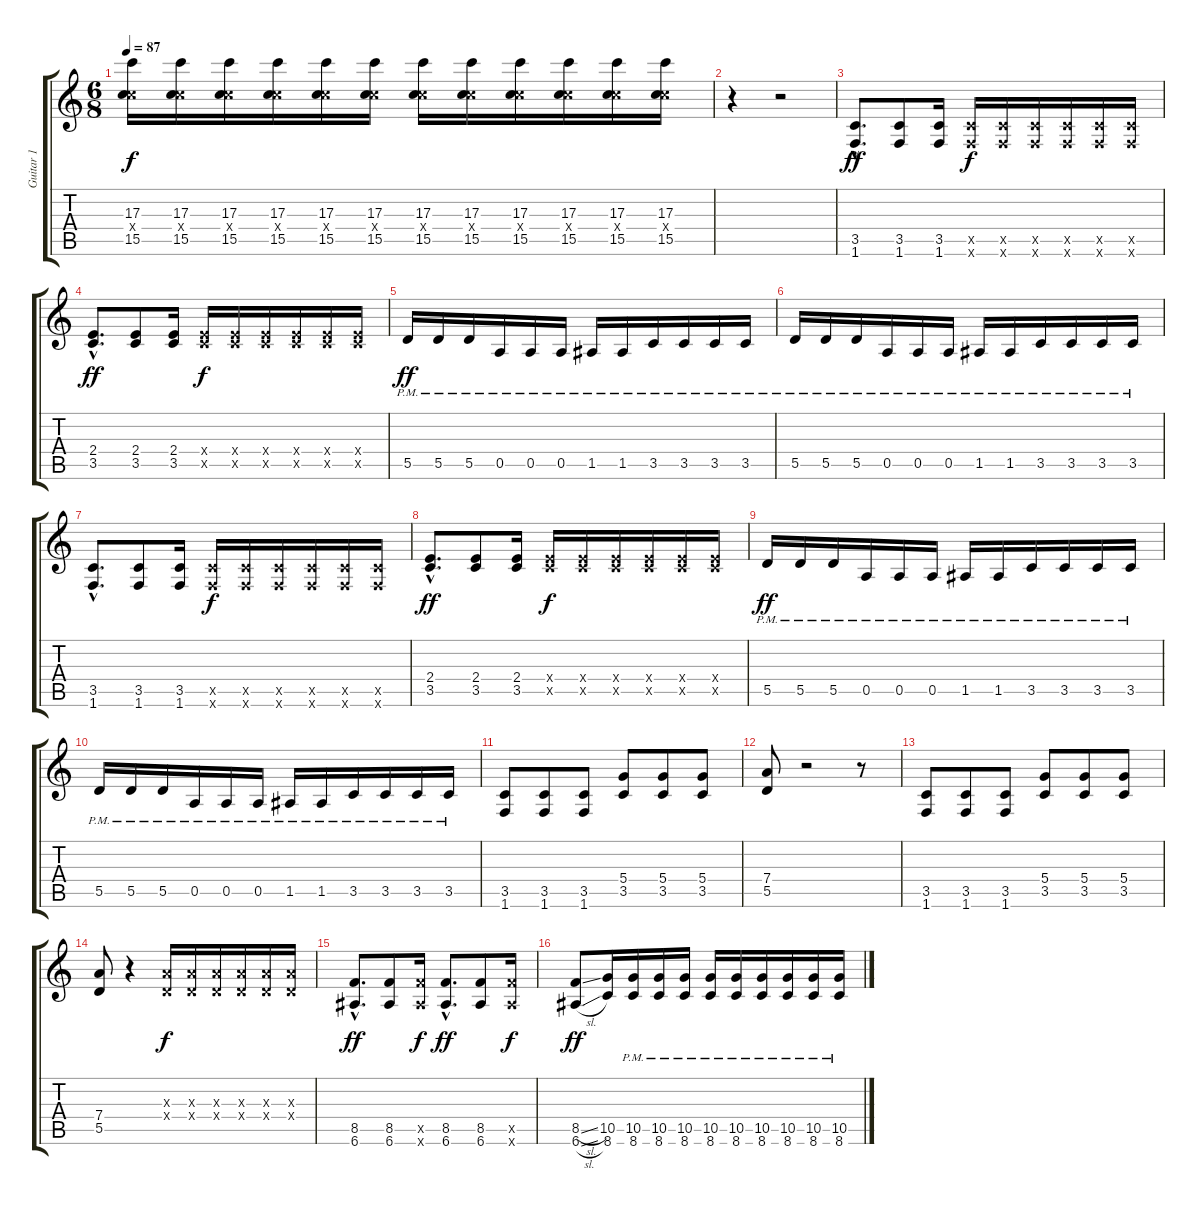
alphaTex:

\track ("Guitar 1" "Guitar 1") {instrument distortionguitar}
\staff {score tabs}
\tuning (E4 B3 G3 D3 A2 E2) {hide}
\ts (6 8)
\tempo 87
\clef g2
\ks c
(17.3 10.4{x} 15.5).16{dy f} (17.3 10.4{x} 15.5).16 (17.3 10.4{x} 15.5).16 (17.3 10.4{x} 15.5).16 (17.3 10.4{x} 15.5).16 (17.3 10.4{x} 15.5).16 (17.3 10.4{x} 15.5).16 (17.3 10.4{x} 15.5).16 (17.3 10.4{x} 15.5).16 (17.3 10.4{x} 15.5).16 (17.3 10.4{x} 15.5).16 (17.3 10.4{x} 15.5).16 |
r.4 r.2 |
(3.5{hac} 1.6{hac}).8{d dy ff} (3.5 1.6).8 (3.5 1.6).16 (3.5{x} 1.6{x}).16{dy f} (3.5{x} 1.6{x}).16 (3.5{x} 1.6{x}).16 (3.5{x} 1.6{x}).16 (3.5{x} 1.6{x}).16 (3.5{x} 1.6{x}).16 |
(2.4{hac} 3.5{hac}).8{d dy ff} (2.4 3.5).8 (2.4 3.5).16 (2.4{x} 3.5{x}).16{dy f} (2.4{x} 3.5{x}).16 (2.4{x} 3.5{x}).16 (2.4{x} 3.5{x}).16 (2.4{x} 3.5{x}).16 (2.4{x} 3.5{x}).16 |
5.5{pm}.16{dy ff} 5.5{pm}.16 5.5{pm}.16 0.5{pm}.16 0.5{pm}.16 0.5{pm}.16 1.5{pm}.16 1.5{pm}.16 3.5{pm}.16 3.5{pm}.16 3.5{pm}.16 3.5{pm}.16 |
5.5{pm}.16 5.5{pm}.16 5.5{pm}.16 0.5{pm}.16 0.5{pm}.16 0.5{pm}.16 1.5{pm}.16 1.5{pm}.16 3.5{pm}.16 3.5{pm}.16 3.5{pm}.16 3.5{pm}.16 |
(3.5{hac} 1.6{hac}).8{d} (3.5 1.6).8 (3.5 1.6).16 (3.5{x} 1.6{x}).16{dy f} (3.5{x} 1.6{x}).16 (3.5{x} 1.6{x}).16 (3.5{x} 1.6{x}).16 (3.5{x} 1.6{x}).16 (3.5{x} 1.6{x}).16 |
(2.4{hac} 3.5{hac}).8{d dy ff} (2.4 3.5).8 (2.4 3.5).16 (2.4{x} 3.5{x}).16{dy f} (2.4{x} 3.5{x}).16 (2.4{x} 3.5{x}).16 (2.4{x} 3.5{x}).16 (2.4{x} 3.5{x}).16 (2.4{x} 3.5{x}).16 |
5.5{pm}.16{dy ff} 5.5{pm}.16 5.5{pm}.16 0.5{pm}.16 0.5{pm}.16 0.5{pm}.16 1.5{pm}.16 1.5{pm}.16 3.5{pm}.16 3.5{pm}.16 3.5{pm}.16 3.5{pm}.16 |
5.5{pm}.16 5.5{pm}.16 5.5{pm}.16 0.5{pm}.16 0.5{pm}.16 0.5{pm}.16 1.5{pm}.16 1.5{pm}.16 3.5{pm}.16 3.5{pm}.16 3.5{pm}.16 3.5{pm}.16 |
(3.5 1.6).8 (3.5 1.6).8 (3.5 1.6).8 (5.4 3.5).8 (5.4 3.5).8 (5.4 3.5).8 |
(7.4 5.5).8 r.2 r.8 |
(3.5 1.6).8 (3.5 1.6).8 (3.5 1.6).8 (5.4 3.5).8 (5.4 3.5).8 (5.4 3.5).8 |
(7.4 5.5).8 r.4 (2.3{x} 0.4{x}).16{dy f} (2.3{x} 0.4{x}).16 (2.3{x} 0.4{x}).16 (2.3{x} 0.4{x}).16 (2.3{x} 0.4{x}).16 (2.3{x} 0.4{x}).16 |
(8.5{hac} 6.6{hac}).8{d dy ff} (8.5 6.6).8 (8.5{x} 6.6{x}).16{dy f} (8.5{hac} 6.6{hac}).8{d dy ff} (8.5 6.6).8 (8.5{x} 6.6{x}).16{dy f} |
(8.5{sl} 6.6{sl}).8{dy ff} (10.5 8.6).16 (10.5{pm} 8.6).16 (10.5{pm} 8.6).16 (10.5{pm} 8.6).16 (10.5{pm} 8.6).16 (10.5{pm} 8.6).16 (10.5{pm} 8.6).16 (10.5{pm} 8.6).16 (10.5{pm} 8.6).16 (10.5{pm} 8.6).16
